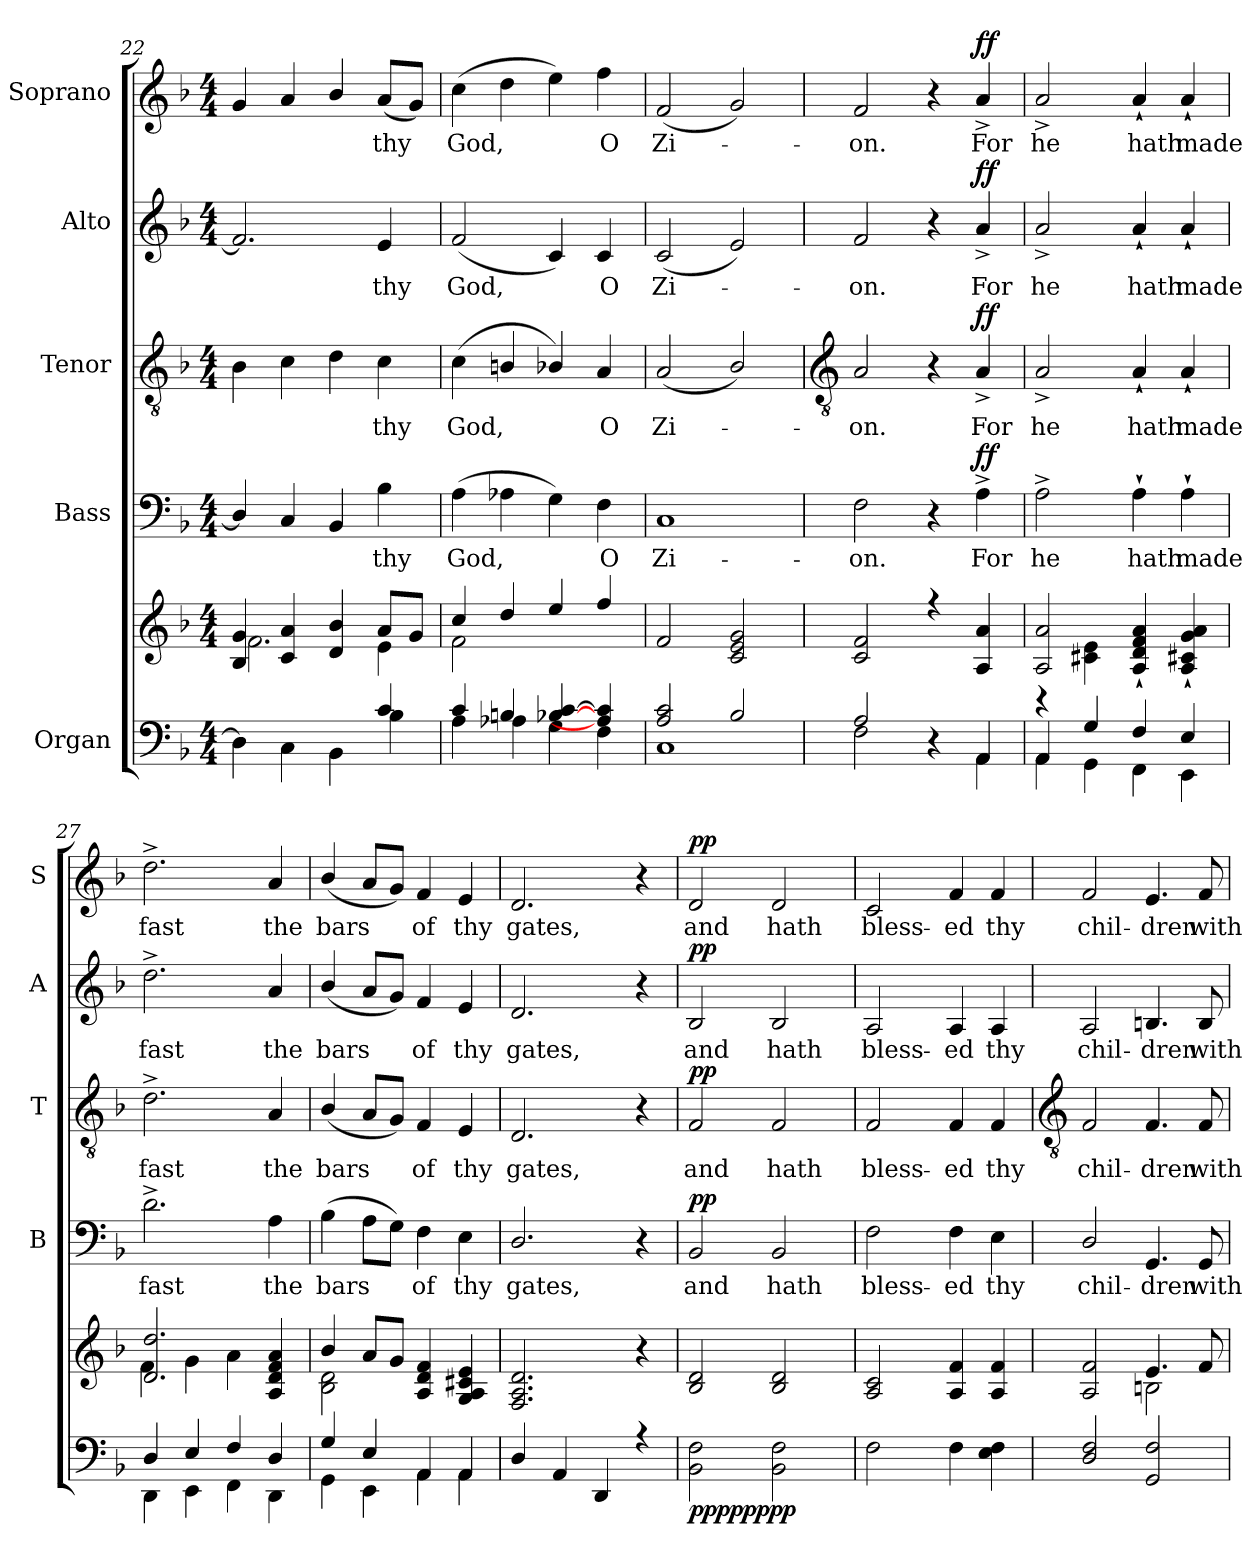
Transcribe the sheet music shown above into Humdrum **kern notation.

**kern	**kern	**dynam	**kern	**text	**dynam	**kern	**text	**dynam	**kern	**text	**dynam	**kern	**text	**dynam
*part5	*part5	*part5	*part4	*part4	*part4	*part3	*part3	*part3	*part2	*part2	*part2	*part1	*part1	*part1
*staff6	*staff5	*staff5/6	*staff4	*staff4	*staff4	*staff3	*staff3	*staff3	*staff2	*staff2	*staff2	*staff1	*staff1	*staff1
*I"Organ	*	*	*I"Bass	*	*	*I"Tenor	*	*	*I"Alto	*	*	*I"Soprano	*	*
*	*	*	*I'B	*	*	*I'T	*	*	*I'A	*	*	*I'S	*	*
*clefF4	*clefG2	*	*clefF4	*	*	*clefGv2	*	*	*clefG2	*	*	*clefG2	*	*
*k[b-]	*k[b-]	*	*k[b-]	*	*	*k[b-]	*	*	*k[b-]	*	*	*k[b-]	*	*
*F:	*F:	*	*F:	*	*	*F:	*	*	*F:	*	*	*F:	*	*
*M4/4	*M4/4	*	*M4/4	*	*	*M4/4	*	*	*M4/4	*	*	*M4/4	*	*
=22	=22	=22	=22	=22	=22	=22	=22	=22	=22	=22	=22	=22	=22	=22
*^	*^	*	*	*	*	*	*	*	*	*	*	*	*	*
2.ryy	4D\]	4B-/ 4g/	2.f\	.	4D/]	.	.	4B-\	.	.	2.f/]	.	.	4g/	.	.
.	4C\	4c/ 4a/	.	.	4C/	.	.	4c\	.	.	.	.	.	4a/	.	.
.	4BB-\	4d/ 4b-/	.	.	4BB-/	.	.	4d\	.	.	.	.	.	4b-/	.	.
!	!	!	!	!	!	!LO:LY:b	!	!	!LO:LY:b	!	!	!LO:LY:b	!	!	!LO:LY:b	!
4c/	4B-\	8a/L	4e\	.	4B-\	thy	.	4c\	thy	.	4e/	thy	.	(<8a/L	thy	.
.	.	8g/J	.	.	.	.	.	.	.	.	.	.	.	8g/J)	.	.
=23	=23	=23	=23	=23	=23	=23	=23	=23	=23	=23	=23	=23	=23	=23	=23	=23
!	!	!	!	!	!	!LO:LY:b	!	!	!LO:LY:b	!	!	!LO:LY:b	!	!	!LO:LY:b	!
4c/	4A\	4cc/	2f\	.	(>4A\	God,	.	(<4c\	God,	.	(<2f/	God,	.	(>4cc\	God,	.
4Bn/	4A-X\	4dd/	.	.	4A-X\	.	.	4Bn/	.	.	.	.	.	4dd\	.	.
[4B-X/ [4c/	4G\	4ee/	2ryy	.	4G\)	.	.	4B-X/)	.	.	4c/)	.	.	4ee\)	.	.
!	!	!	!	!	!	!LO:LY:b	!	!	!LO:LY:b	!	!	!LO:LY:b	!	!	!LO:LY:b	!
4An/] 4c/]	4F\	4ff/	.	.	4F\	O	.	4A/	O	.	4c/	O	.	4ff\	O	.
*	*	*v	*v	*	*	*	*	*	*	*	*	*	*	*	*	*
=24	=24	=24	=24	=24	=24	=24	=24	=24	=24	=24	=24	=24	=24	=24	=24
!	!	!	!	!	!LO:LY:b	!	!	!LO:LY:b	!	!	!LO:LY:b	!	!	!LO:LY:b	!
2A/ 2c/	1C\	2f/	.	1C	Zi-	.	(<2A/	Zi-	.	(<2c/	Zi-	.	(<2f/	Zi-	.
2B-/	.	2c/ 2e/ 2g/	.	.	.	.	2B-/)	.	.	2e/)	.	.	2g/)	.	.
!!LO:LB:g=z
=25	=25	=25	=25	=25	=25	=25	=25	=25	=25	=25	=25	=25	=25	=25	=25
*	*	*	*	*	*	*	*clefGv2	*	*	*	*	*	*	*	*
*	*	*^	*	*	*	*	*	*	*	*	*	*	*	*	*
!	!	!	!	!	!	!LO:LY:b	!	!	!LO:LY:b	!	!	!LO:LY:b	!	!	!LO:LY:b	!
2A/	2F\	2c/ 2f/	1ryy	.	2F	-on.	.	2A	on.	.	2f	on.	.	2f	on.	.
4r	4ryy	4r	.	.	4r	.	.	4r	.	.	4r	.	.	4r	.	.
!	!	!	!	!	!	!LO:LY:b	!LO:DY:b	!	!LO:LY:b	!LO:DY:b	!	!LO:LY:b	!LO:DY:b	!	!LO:LY:b	!LO:DY:b
4AA/	4AA\	4A/ 4a/	.	.	4A^	For	ff	4A^	For	ff	4a^	For	ff	4a^	For	ff
=26	=26	=26	=26	=26	=26	=26	=26	=26	=26	=26	=26	=26	=26	=26	=26	=26
!	!	!	!	!	!	!LO:LY:b	!	!	!LO:LY:b	!	!	!LO:LY:b	!	!	!LO:LY:b	!
4AA/	4AA\	2A/ 2a/	4r	.	2A^	he	.	2A^	he	.	2a^	he	.	2a^	he	.
4G/	4GG\	.	4c#X\ 4e\	.	.	.	.	.	.	.	.	.	.	.	.	.
!	!	!	!	!	!	!LO:LY:b	!	!	!LO:LY:b	!	!	!LO:LY:b	!	!	!LO:LY:b	!
4F/	4FF\	4A/` 4d/` 4f/` 4a/`	2ryy	.	4A`	hath	.	4A`	hath	.	4a`	hath	.	4a`	hath	.
!	!	!	!	!	!	!LO:LY:b	!	!	!LO:LY:b	!	!	!LO:LY:b	!	!	!LO:LY:b	!
4E/	4EE\	4A/` 4c#X/` 4g/` 4a/`	.	.	4A`	made	.	4A`	made	.	4a`	made	.	4a`	made	.
=27	=27	=27	=27	=27	=27	=27	=27	=27	=27	=27	=27	=27	=27	=27	=27	=27
!	!	!	!	!	!	!LO:LY:b	!	!	!LO:LY:b	!	!	!LO:LY:b	!	!	!LO:LY:b	!
4D/	4DD\	2.d/ 2.dd/	4f\	.	2.d^	fast	.	2.d^	fast	.	2.dd^	fast	.	2.dd^	fast	.
4E/	4EE\	.	4g\	.	.	.	.	.	.	.	.	.	.	.	.	.
4F/	4FF\	.	4a\	.	.	.	.	.	.	.	.	.	.	.	.	.
!	!	!	!	!	!	!LO:LY:b	!	!	!LO:LY:b	!	!	!LO:LY:b	!	!	!LO:LY:b	!
4D/	4DD\	4A/ 4d/ 4f/ 4a/	4ryy	.	4A	the	.	4A	the	.	4a	the	.	4a	the	.
=28	=28	=28	=28	=28	=28	=28	=28	=28	=28	=28	=28	=28	=28	=28	=28	=28
!	!	!	!	!	!	!LO:LY:b	!	!	!LO:LY:b	!	!	!LO:LY:b	!	!	!LO:LY:b	!
4G/	4GG\	4b-/	2B-\ 2d\	.	(>4B-	bars	.	(<4B-/	bars	.	(<4b-/	bars	.	(<4b-/	bars	.
4E/	4EE\	8a/L	.	.	8AL	.	.	8AL	.	.	8aL	.	.	8aL	.	.
.	.	8g/J	.	.	8GJ)	.	.	8GJ)	.	.	8gJ)	.	.	8gJ)	.	.
!	!	!	!	!	!	!LO:LY:b	!	!	!LO:LY:b	!	!	!LO:LY:b	!	!	!LO:LY:b	!
4AA/	4AA\	4A/ 4d/ 4f/	4ryy	.	4F	of	.	4F	of	.	4f	of	.	4f	of	.
!	!	!	!	!	!	!LO:LY:b	!	!	!LO:LY:b	!	!	!LO:LY:b	!	!	!LO:LY:b	!
4AA/	4AA\	4G/ 4A/ 4c#X/ 4e/	4ryy	.	4E	thy	.	4E	thy	.	4e	thy	.	4e	thy	.
=29	=29	=29	=29	=29	=29	=29	=29	=29	=29	=29	=29	=29	=29	=29	=29	=29
!	!	!	!	!	!	!LO:LY:b	!	!	!LO:LY:b	!	!	!LO:LY:b	!	!	!LO:LY:b	!
4D/	1ryy	2.F/ 2.A/ 2.d/	4ryy	.	2.D/	gates,	.	2.D	gates,	.	2.d	gates,	.	2.d	gates,	.
4AA/	.	.	4ryy	.	.	.	.	.	.	.	.	.	.	.	.	.
4DD/	.	.	4ryy	.	.	.	.	.	.	.	.	.	.	.	.	.
4r	.	4r	4ryy	.	4r	.	.	4r	.	.	4r	.	.	4r	.	.
=30	=30	=30	=30	=30	=30	=30	=30	=30	=30	=30	=30	=30	=30	=30	=30	=30
!	!	!	!	!LO:DY:b=2	!	!LO:LY:b	!	!	!LO:LY:b	!	!	!LO:LY:b	!	!	!LO:LY:b	!
!	!	!	!	!LO:DY:n=1:b=2	!	!	!	!	!	!	!	!	!	!	!	!
!	!	!	!	!LO:DY:n=2:b	!	!	!LO:DY:b	!	!	!LO:DY:b	!	!	!LO:DY:b	!	!	!LO:DY:b
1ryy	2BB-\ 2F\	2B-/ 2d/	4ryy	pp ppp ppp	2BB-	and	pp	2F	and	pp	2B-	and	pp	2d	and	pp
.	.	.	4ryy	.	.	.	.	.	.	.	.	.	.	.	.	.
!	!	!	!	!	!	!LO:LY:b	!	!	!LO:LY:b	!	!	!LO:LY:b	!	!	!LO:LY:b	!
.	2BB-\ 2F\	2B-/ 2d/	4ryy	.	2BB-	hath	.	2F	hath	.	2B-	hath	.	2d	hath	.
.	.	.	4ryy	.	.	.	.	.	.	.	.	.	.	.	.	.
=31	=31	=31	=31	=31	=31	=31	=31	=31	=31	=31	=31	=31	=31	=31	=31	=31
!	!	!	!	!	!	!LO:LY:b	!	!	!LO:LY:b	!	!	!LO:LY:b	!	!	!LO:LY:b	!
1ryy	2F\	2A/ 2c/	4ryy	.	2F	bless-	.	2F	bless-	.	2A	bless-	.	2c	bless-	.
.	.	.	4ryy	.	.	.	.	.	.	.	.	.	.	.	.	.
!	!	!	!	!	!	!LO:LY:b	!	!	!LO:LY:b	!	!	!LO:LY:b	!	!	!LO:LY:b	!
.	4F\	4A/ 4f/	4ryy	.	4F	-ed	.	4F	-ed	.	4A	-ed	.	4f	-ed	.
!	!	!	!	!	!	!LO:LY:b	!	!	!LO:LY:b	!	!	!LO:LY:b	!	!	!LO:LY:b	!
.	4E\ 4F\	4A/ 4f/	4ryy	.	4E	thy	.	4F	thy	.	4A	thy	.	4f	thy	.
!!LO:LB:g=z
=32	=32	=32	=32	=32	=32	=32	=32	=32	=32	=32	=32	=32	=32	=32	=32	=32
*	*	*	*	*	*	*	*	*clefGv2	*	*	*	*	*	*	*	*
!	!	!	!	!	!	!LO:LY:b	!	!	!LO:LY:b	!	!	!LO:LY:b	!	!	!LO:LY:b	!
2D/ 2F/	1ryy	2A/ 2f/	2ryy	.	2D/	chil-	.	2F	chil-	.	2A	chil-	.	2f	chil-	.
!	!	!	!	!	!	!LO:LY:b	!	!	!LO:LY:b	!	!	!LO:LY:b	!	!	!LO:LY:b	!
2GG/ 2F/	.	4.e/	2Bn\	.	4.GG	-dren	.	4.F	-dren	.	4.Bn	-dren	.	4.e	-dren	.
!	!	!	!	!	!	!LO:LY:b	!	!	!LO:LY:b	!	!	!LO:LY:b	!	!	!LO:LY:b	!
.	.	8f/	.	.	8GG	with-	.	8F	with-	.	8B	with-	.	8f	with-	.
*v	*v	*	*	*	*	*	*	*	*	*	*	*	*	*	*	*
*	*v	*v	*	*	*	*	*	*	*	*	*	*	*	*	*
=	=	=	=	=	=	=	=	=	=	=	=	=	=	=
*-	*-	*-	*-	*-	*-	*-	*-	*-	*-	*-	*-	*-	*-	*-
